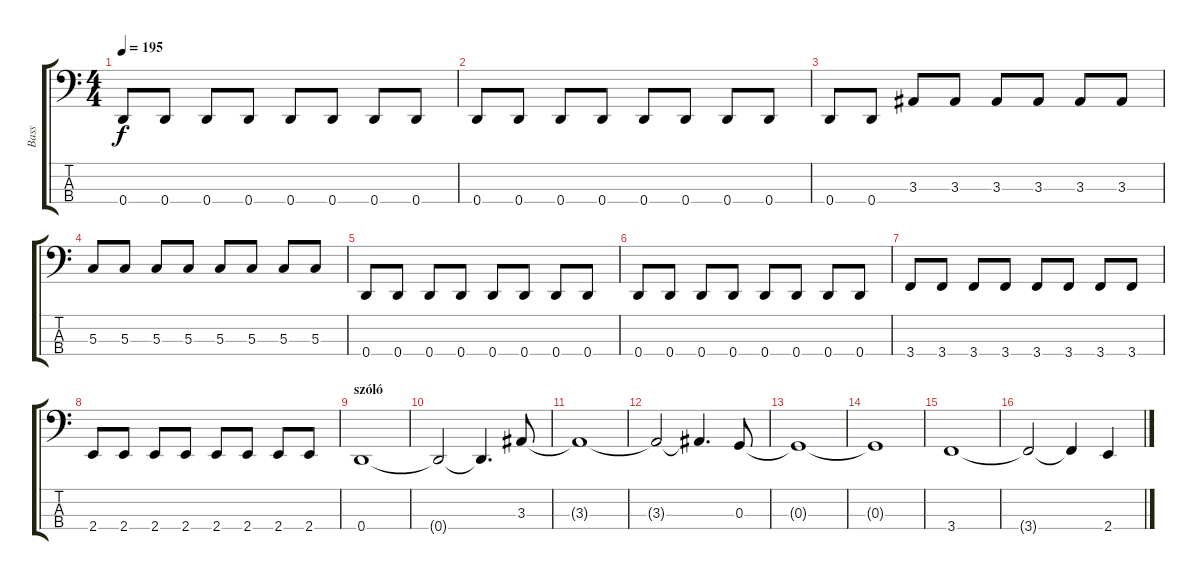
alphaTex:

\track ("Bass" "Bass") {instrument electricbasspick}
\staff {score tabs}
\tuning (F2 C2 G1 D1) {hide}
\ts (4 4)
\tempo 195
\clef f4
\ks c
0.4.8{dy f} 0.4.8 0.4.8 0.4.8 0.4.8 0.4.8 0.4.8 0.4.8 |
0.4.8 0.4.8 0.4.8 0.4.8 0.4.8 0.4.8 0.4.8 0.4.8 |
0.4.8 0.4.8 3.3.8 3.3.8 3.3.8 3.3.8 3.3.8 3.3.8 |
5.3.8 5.3.8 5.3.8 5.3.8 5.3.8 5.3.8 5.3.8 5.3.8 |
0.4.8 0.4.8 0.4.8 0.4.8 0.4.8 0.4.8 0.4.8 0.4.8 |
0.4.8 0.4.8 0.4.8 0.4.8 0.4.8 0.4.8 0.4.8 0.4.8 |
3.4.8 3.4.8 3.4.8 3.4.8 3.4.8 3.4.8 3.4.8 3.4.8 |
2.4.8 2.4.8 2.4.8 2.4.8 2.4.8 2.4.8 2.4.8 2.4.8 |
\section ("" "szóló")
0.4.1 |
0.4{t}.2 0.4{t}.4{d} 3.3.8 |
3.3{t}.1 |
3.3{t}.2 3.3{t}.4{d} 0.3.8 |
0.3{t}.1 |
0.3{t}.1 |
3.4.1 |
3.4{t}.2 3.4{t}.4 2.4.4
